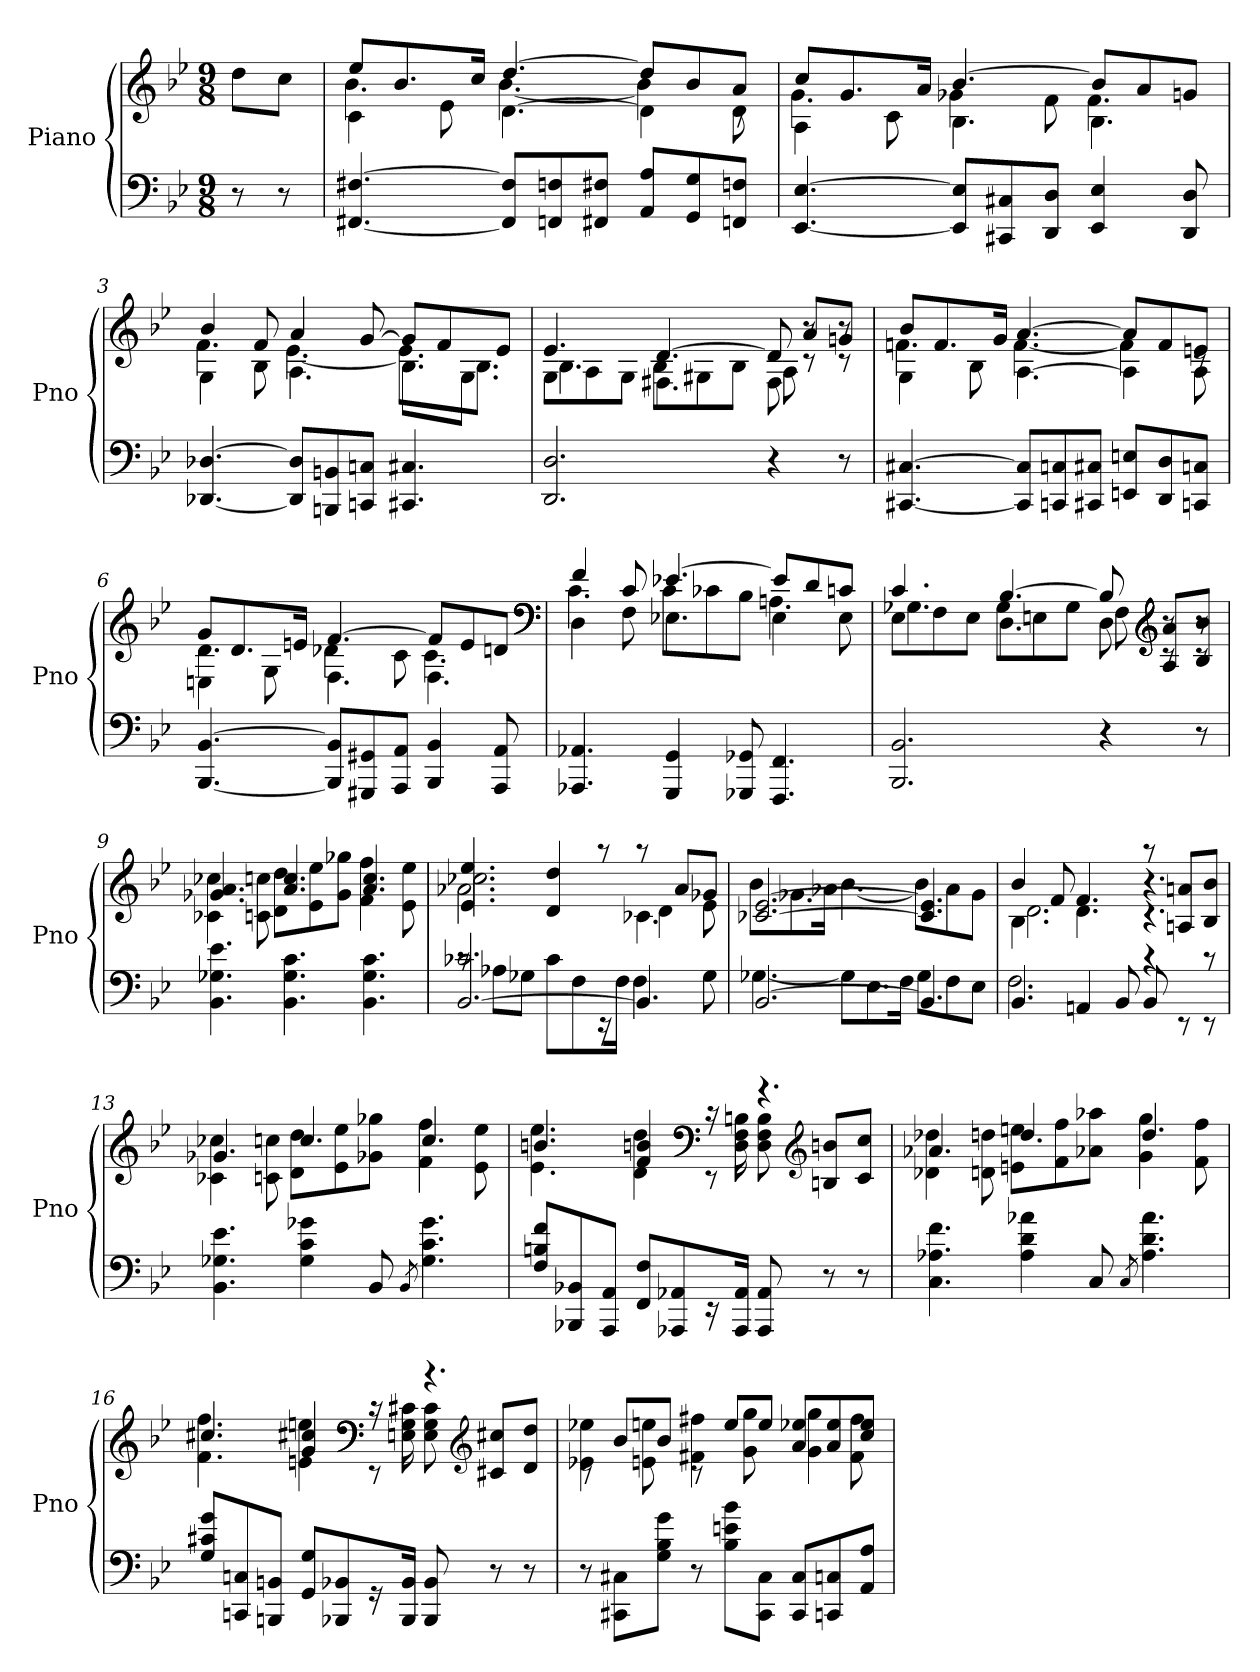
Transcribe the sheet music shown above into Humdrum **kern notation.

**kern	**kern
*part1	*part1
*staff2	*staff1
*I"Piano	*
*I'Pno	*
*clefF4	*clefG2
*k[b-e-]	*k[b-e-]
*g:	*g:
*M9/8	*M9/8
=	=
8r	8ddL
8r	8ccJ
=1	=1
*	*^
*	*	*^
[4.FF#X [4.F#X	4c\	4.b-	8ee-L
.	.	.	8.b-
.	8e-\	.	.
.	.	.	16ccJk
8FF#] 8F#]L	[4.d\	[4.b-	[4.dd
8FFn 8Fn	.	.	.
8FF#X 8F#XJ	.	.	.
8AA 8AL	4d\]	4b-]	8ddL]
8GG 8G	.	.	8b-
8FFn 8FnJ	8d\	8rc	8aJ
=2	=2	=2	=2
[4.EE- [4.E-	4A\	4.g	8ccL
.	.	.	8.g
.	8c\	.	.
.	.	.	16aJk
8EE-] 8E-]L	4.B-\	4g-X	[4.b-
8CC#X 8C#X	.	.	.
8DD 8DJ	.	8f	.
4EE- 4E-	4.B-\	4.f	8b-L]
.	.	.	8a
8DD 8D	.	.	8gnJ
=3	=3	=3	=3
[4.DD-X [4.D-X	4G\	4.f	4b-
.	8B-\	.	8f
8DD-] 8D-]L	4.A\	[4.e-	4a
8BBBn 8BBn	.	.	.
8CCn 8CnJ	.	.	[8g
4.CC#X 4.C#X	8.B-\L	8.e-L]	8gL]
.	.	.	8f
.	8.G\J	8.B-J	.
.	.	.	8e-J
=4	=4	=4	=4
2.DD 2.D	8G\L	4.B-	4.e-
.	8A\	.	.
.	8G\J	.	.
.	4.F#X\	8B-L	[4.d
.	.	8G#X	.
.	.	8B-J	.
4r	8F#\	8A	8d]
.	8r	8rc	8aL
8r	8r	8rc	8gnJ
=5	=5	=5	=5
[4.CC#X [4.C#X	4G\	4.fn	8b-L
.	.	.	8.f
.	8B-\	.	.
.	.	.	16gJk
8CC#] 8C#]L	[4.A\	[4.f	[4.a
8CCn 8Cn	.	.	.
8CC#X 8C#XJ	.	.	.
8EEn 8EnL	4A\]	4f]	8aL]
8DD 8D	.	.	8f
8CCn 8CnJ	8A\	8rc	8enJ
=6	=6	=6	=6
[4.BBB- [4.BB-	4En\	4.d	8gL
.	.	.	8.d
.	8G\	.	.
.	.	.	16enJk
8BBB-] 8BB-]L	4.F\	4d-X	[4.f
8GGG#X 8GG#X	.	.	.
8AAA 8AAJ	.	8c	.
4BBB- 4BB-	4.F\	4.c	8fL]
.	.	.	8e
8AAA 8AA	.	.	8dnJ
*	*clefF4	*	*
=7	=7	=7	=7
4.AAA-X 4.AA-X	4D\	4.c	4f
.	8F\	.	8c
4GGG 4GG	4.E-X\	8cL	[4.e-X
.	.	8c-X	.
8GGG-X 8GG-X	.	8B-J	.
4.FFF 4.FF	4E-\	4.An	8e-L]
.	.	.	8d
.	8E-\	.	8cnJ
=8	=8	=8	=8
2.BBB- 2.BB-	8E-\L	4.G-X	4.c
.	8F\	.	.
.	8E-\J	.	.
.	4.D\	8G-L	[4.B-
.	.	8En	.
.	.	8G-J	.
4r	8D\	8F	8B-]
*	*clefG2	*	*
.	8r	8rc	8A 8aL
8r	8r	8rc	8B- 8b-J
*	*	*v	*v
=9	=9	=9
4.BB- 4.G-X 4.e-	4.g-X 4.a	4c-X 4cc-X
.	.	8cn 8ccn
4.BB- 4.G- 4.c	4.a 4.cc	8d 8ddL
.	.	8e- 8ee-
.	.	8g- 8gg-XJ
4.BB- 4.G- 4.c	4.a 4.cc	4f 4ff
.	.	8e- 8ee-
=10	=10	=10
*^	*	*^
[2.BB- 2.c-X	8rc	2.a-X\	2.cc-X	4.e- 4.ee-
.	8A-XL	.	.	.
.	8G-XJ	.	.	.
.	8c-L	.	.	4d 4dd
.	8F	.	.	.
.	16r	.	.	8raa
.	16FJk	.	.	.
4.BB-]	4F	4.c-X\	4d	8raa
.	.	.	.	8a-L
.	8G-	.	8e-	8g-XJ
*	*	*	*v	*v
=11	=11	=11	=11
[2.BB-	[4.G-X	[2.c-X [2.e-	8b-L
.	.	.	8.g-X
.	.	.	16a-XJk
.	8G-L]	.	[4.b-
.	8.E-	.	.
.	16FJk	.	.
4.BB-]	8G-L	4.c-] 4.e-]	8b-L]
.	8F	.	8a-
.	8E-J	.	8g-J
=12	=12	=12	=12
*	*	*	*^
4.BB-	2.F	4.B-\	2.d	4b-
.	.	.	.	8f
4AAn	.	4.d\	.	4.f
8BB-	.	.	.	.
8BB-	4rc	4.r	4.rc	8raa
8rEE	.	.	.	8An 8anL
8rEE	8rc	.	.	8B- 8b-J
*v	*v	*	*	*
*	*	*v	*v
=13	=13	=13
4.BB- 4.G-X 4.e-	4.g-X	4c-X 4cc-X
.	.	8cn 8ccn
4G- 4c 4g-X	4.cc	8d 8ddL
.	.	8e- 8ee-
8BB-	.	8g-X 8gg-XJ
8qBB-/	.	.
4.G- 4.c 4.g-	4.cc	4f 4ff
.	.	8e- 8ee-
=14	=14	=14
8F 8Bn 8fL	4.bn	4.e- 4.ee-
8BBB-X 8BB-X	.	.
8AAA 8AAJ	.	.
8FF 8FL	4f 4bn	4d 4dd
8AAA-X 8AA-X	.	.
*	*clefF4	*
16r	8rEE	16rc
16AAA- 16AA-Jk	.	16D 16F 16Bn
8AAA- 8AA-	4.rb	8D 8F 8B
*	*clefG2	*
8r	.	8Bn 8bnL
8r	.	8c 8ccJ
=15	=15	=15
4.C 4.A-X 4.f	4.a-X	4d-X 4dd-X
.	.	8dn 8ddn
4A- 4d 4a-X	4.dd	8en 8eenL
.	.	8f 8ff
8C	.	8a-X 8aa-XJ
8qC/	.	.
4.A- 4.d 4.a-	4.dd	4g 4gg
.	.	8f 8ff
=16	=16	=16
8G 8c#X 8gL	4.cc#X	4.f 4.ff
8CCn 8Cn	.	.
8BBBn 8BBnJ	.	.
8GG 8GL	4g 4cc#X	4en 4een
8BBB-X 8BB-X	.	.
*	*clefF4	*
16r	8rEE	16rc
16BBB- 16BB-Jk	.	16En 16G 16c#X
8BBB- 8BB-	4.rEE	8E 8G 8c#
*	*clefG2	*
8r	.	8c#X 8cc#XL
8r	.	8d 8ddJ
=17	=17	=17
8r	8rc	4e-X 4ee-X
8CC#X 8C#XL	8b-L	.
8G 8B- 8gJ	8b-J	8en 8een
8r	8rc	4f#X 4ff#X
8B- 8en 8b-L	8eeL	.
8CC# 8C#J	8eeJ	8g 8gg
8CC# 8C#L	8a 8ee-XL	4g 4gg
8CCn 8Cn	8a 8ee-	.
8AA 8AJ	8cc 8ee-J	8f# 8ff#
*	*v	*v
=	=
*-	*-
